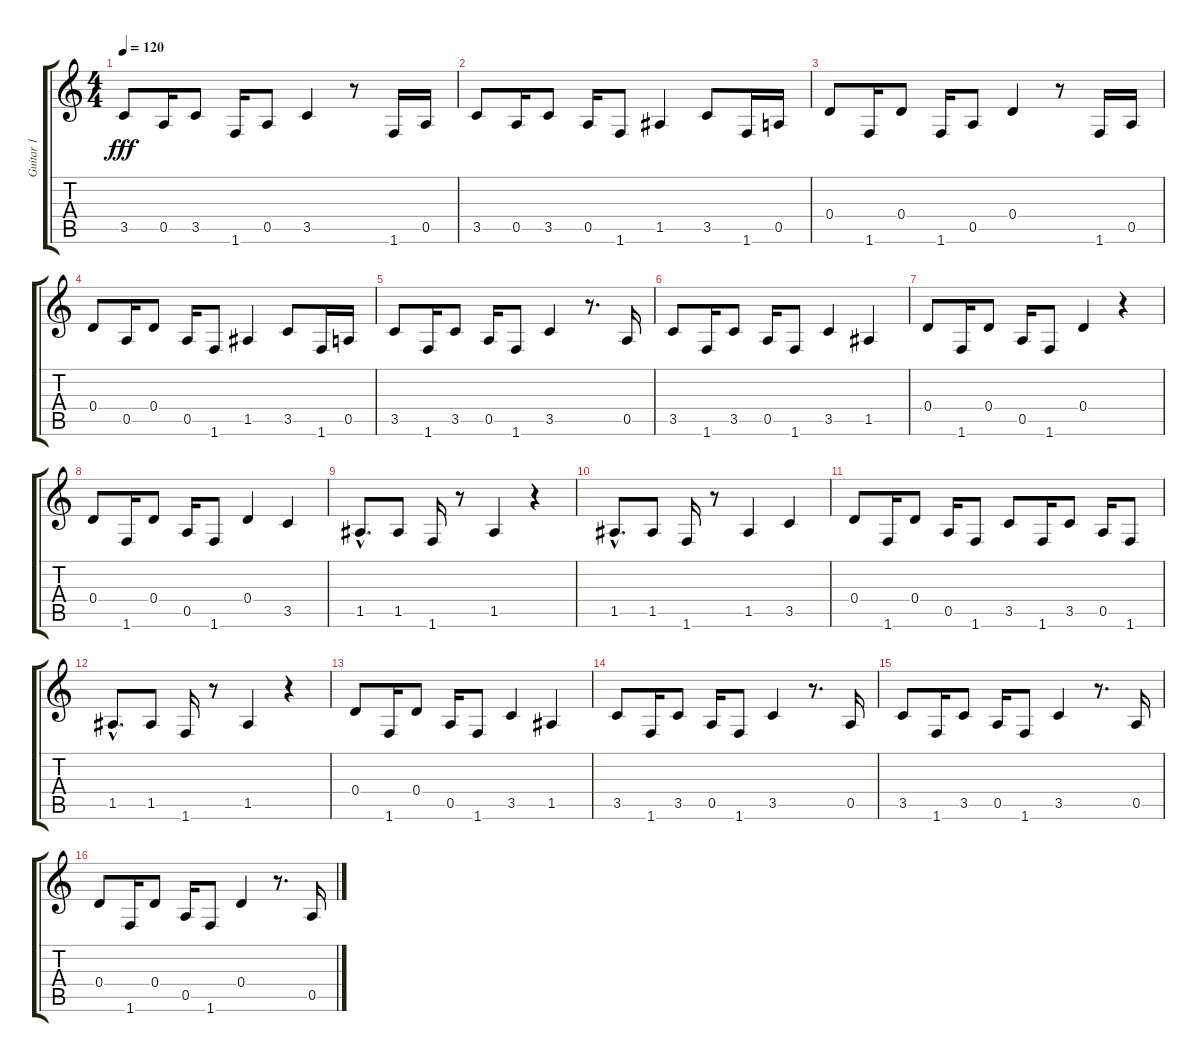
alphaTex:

\track ("Guitar 1" "Guitar 1") {instrument electricguitarmuted}
\staff {score tabs}
\tuning (E4 B3 G3 D3 A2 E2) {hide}
\ts (4 4)
\tempo 120
\clef g2
\ks c
3.5.8{dy fff} 0.5.16 3.5.8 1.6.16 0.5.8 3.5.4 r.8 1.6.16 0.5.16 |
3.5.8 0.5.16 3.5.8 0.5.16 1.6.8 1.5.4 3.5.8 1.6.16 0.5.16 |
0.4.8 1.6.16 0.4.8 1.6.16 0.5.8 0.4.4 r.8 1.6.16 0.5.16 |
0.4.8 0.5.16 0.4.8 0.5.16 1.6.8 1.5.4 3.5.8 1.6.16 0.5.16 |
3.5.8 1.6.16 3.5.8 0.5.16 1.6.8 3.5.4 r.8{d} 0.5.16 |
3.5.8 1.6.16 3.5.8 0.5.16 1.6.8 3.5.4 1.5.4 |
0.4.8 1.6.16 0.4.8 0.5.16 1.6.8 0.4.4 r.4 |
0.4.8 1.6.16 0.4.8 0.5.16 1.6.8 0.4.4 3.5.4 |
1.5{hac}.8{d} 1.5.8 1.6.16 r.8 1.5.4 r.4 |
1.5{hac}.8{d} 1.5.8 1.6.16 r.8 1.5.4 3.5.4 |
0.4.8 1.6.16 0.4.8 0.5.16 1.6.8 3.5.8 1.6.16 3.5.8 0.5.16 1.6.8 |
1.5{hac}.8{d} 1.5.8 1.6.16 r.8 1.5.4 r.4 |
0.4.8 1.6.16 0.4.8 0.5.16 1.6.8 3.5.4 1.5.4 |
3.5.8 1.6.16 3.5.8 0.5.16 1.6.8 3.5.4 r.8{d} 0.5.16 |
3.5.8 1.6.16 3.5.8 0.5.16 1.6.8 3.5.4 r.8{d} 0.5.16 |
0.4.8 1.6.16 0.4.8 0.5.16 1.6.8 0.4.4 r.8{d} 0.5.16
